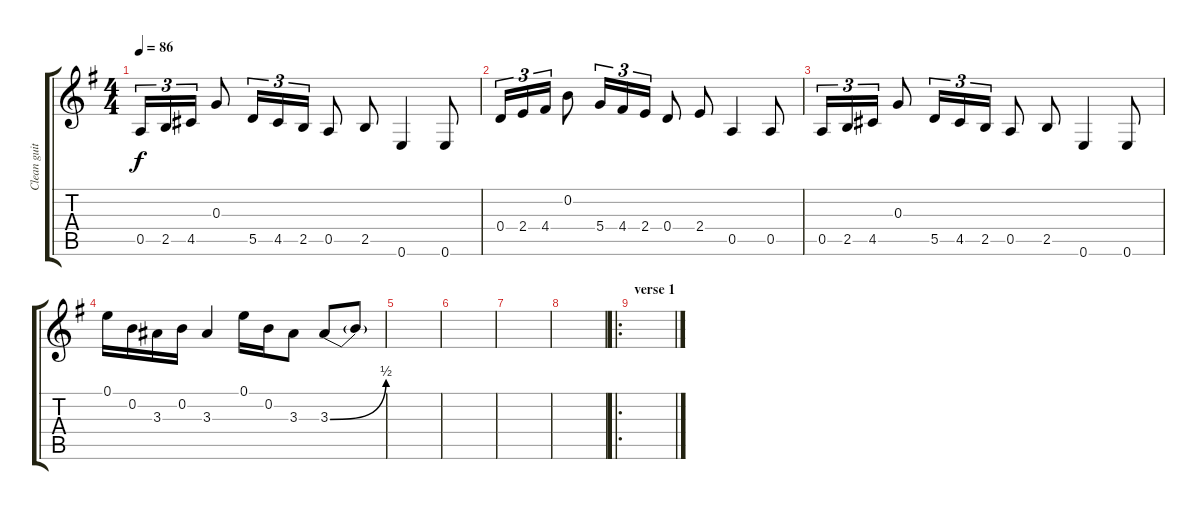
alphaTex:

\track ("Clean guitar" "Clean guit") {instrument electricguitarclean}
\staff {score tabs}
\tuning (E4 B3 G3 D3 A2 E2) {hide}
\ts (4 4)
\tempo 86
\clef g2
\ks eminor
0.5.16{tu (3 2) dy f instrument electricguitarclean} 2.5.16{tu (3 2)} 4.5.16{tu (3 2)} 0.3.8 5.5.16{tu (3 2)} 4.5.16{tu (3 2)} 2.5.16{tu (3 2)} 0.5.8 2.5.8 0.6.4 0.6.8 |
0.4.16{tu (3 2)} 2.4.16{tu (3 2)} 4.4.16{tu (3 2)} 0.2.8 5.4.16{tu (3 2)} 4.4.16{tu (3 2)} 2.4.16{tu (3 2)} 0.4.8 2.4.8 0.5.4 0.5.8 |
0.5.16{tu (3 2)} 2.5.16{tu (3 2)} 4.5.16{tu (3 2)} 0.3.8 5.5.16{tu (3 2)} 4.5.16{tu (3 2)} 2.5.16{tu (3 2)} 0.5.8 2.5.8 0.6.4 0.6.8 |
0.1.16 0.2.16 3.3.16 0.2.16 3.3.4 0.1.16 0.2.16 3.3.8 3.3{be (bend 0 0 60 2)}.8 3.3{t}.8 |
|
|
|
|
\ro
\section ("" "verse 1")
